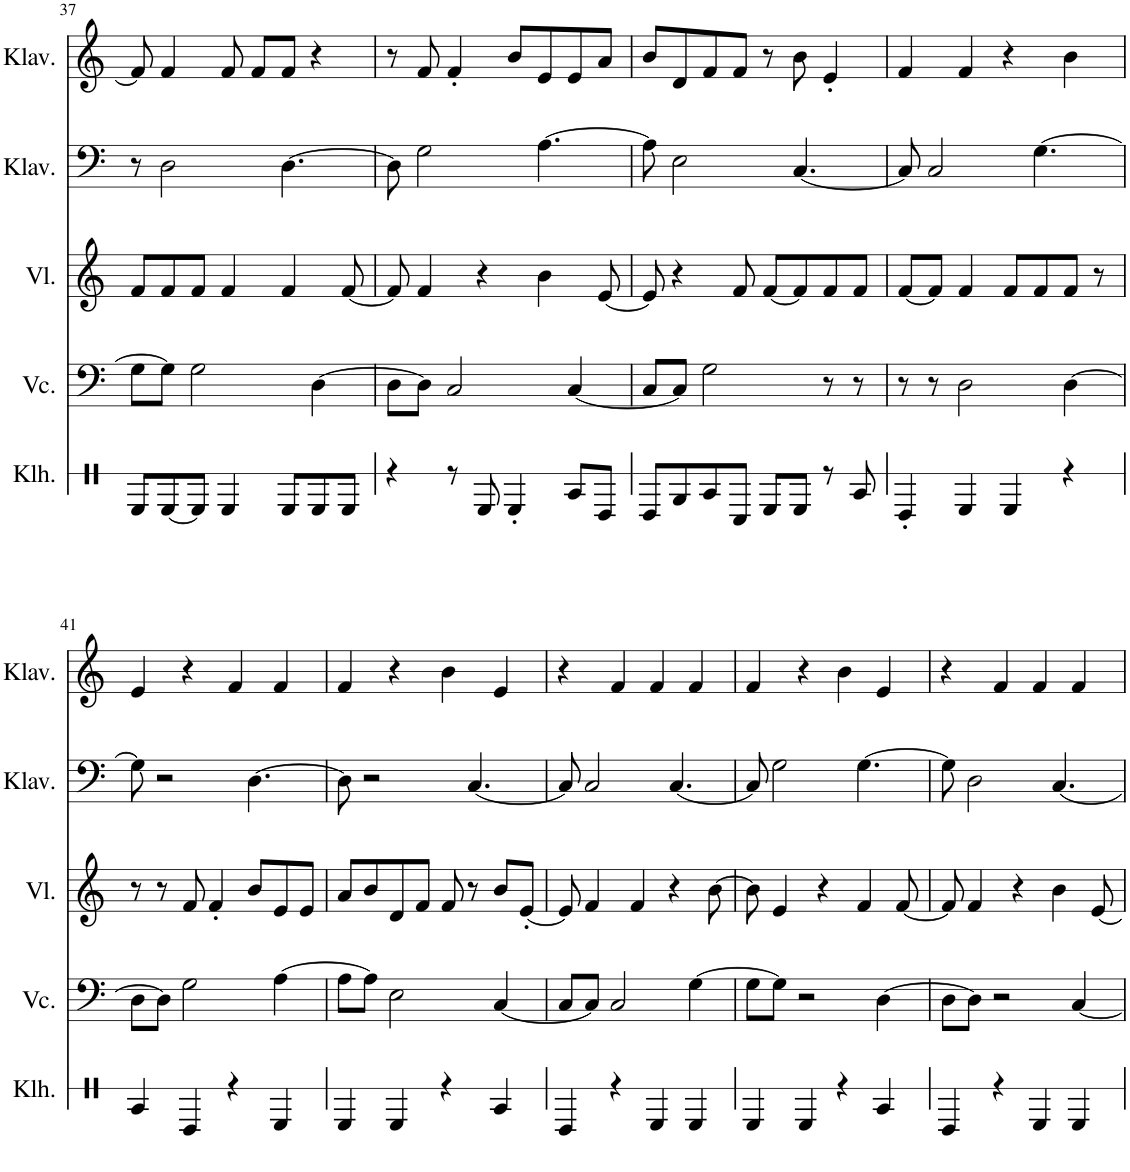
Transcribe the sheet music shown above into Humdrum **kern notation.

**kern	**kern	**kern	**kern	**kern
*part5	*part4	*part3	*part2	*part1
*staff5	*staff4	*staff3	*staff2	*staff1
*I"Klanghölzer	*I"Violoncello	*I"Violine	*I"Klavier	*I"Klavier
*I'Klh.	*I'Vc.	*I'Vl.	*I'Klav.	*I'Klav.
!!LO:PB:g=z
*clefX	*clefF4	*clefG2	*clefF4	*clefG2
*k[]	*k[]	*k[]	*k[]	*k[]
*M4/4	*M4/4	*M4/4	*M4/4	*M4/4
=37	=37	=37	=37	=37
8f/L	8G\L	8f/L	8r	8f/]
[8f/	8G\J]	8f/	2D\	4f/
8f/J]	2G\	8f/J	.	.
4f/	.	4f/	.	8f/
.	.	.	.	8f/L
8f/L	.	4f/	[4.D\	8f/J
8f/	[4D\	.	.	4r
8f/J	.	[8f/	.	.
=38	=38	=38	=38	=38
4r	8D\L	8f/]	8D\]	8r
.	8D\J]	4f/	2G\	8f/
8r	2C/	.	.	4f'/
8f/	.	4r	.	.
4f'/	.	.	.	8b/L
.	.	4b\	[4.A\	8e/
8b/L	[4C/	.	.	8e/
8e/J	.	[8e/	.	8a/J
=39	=39	=39	=39	=39
8e/L	8C/L	8e/]	8A\]	8b/L
8a/	8C/J]	4r	2E\	8d/
8b/	2G\	.	.	8f/
8d/J	.	8f/	.	8f/J
8f/L	.	[8f/L	.	8r
8f/J	.	8f/]	[4.C/	8b\
8r	8r	8f/	.	4e'/
8b/	8r	8f/J	.	.
=40	=40	=40	=40	=40
4e'/	8r	[8f/L	8C/]	4f/
.	8r	8f/J]	2C/	.
4f/	2D\	4f/	.	4f/
4f/	.	8f/L	.	4r
.	.	8f/	[4.G\	.
4r	[4D\	8f/J	.	4b\
.	.	8r	.	.
!!LO:LB:g=z
=41	=41	=41	=41	=41
4b/	8D\L	8r	8G\]	4e/
.	8D\J]	8r	2r	.
4e/	2G\	8f/	.	4r
.	.	4f'/	.	.
4r	.	.	.	4f/
.	.	8b/L	[4.D\	.
4f/	[4A\	8e/	.	4f/
.	.	8e/J	.	.
=42	=42	=42	=42	=42
4f/	8A\L	8a/L	8D\]	4f/
.	8A\J]	8b/	2r	.
4f/	2E\	8d/	.	4r
.	.	8f/J	.	.
4r	.	8f/	.	4b\
.	.	8r	[4.C/	.
4b/	[4C/	8b/L	.	4e/
.	.	[8e'/J	.	.
=43	=43	=43	=43	=43
4e/	8C/L	8e/]	8C/]	4r
.	8C/J]	4f/	2C/	.
4r	2C/	.	.	4f/
.	.	4f/	.	.
4f/	.	.	.	4f/
.	.	4r	[4.C/	.
4f/	[4G\	.	.	4f/
.	.	[8b\	.	.
=44	=44	=44	=44	=44
4f/	8G\L	8b\]	8C/]	4f/
.	8G\J]	4e/	2G\	.
4f/	2r	.	.	4r
.	.	4r	.	.
4r	.	.	.	4b\
.	.	4f/	[4.G\	.
4b/	[4D\	.	.	4e/
.	.	[8f/	.	.
=45	=45	=45	=45	=45
4e/	8D\L	8f/]	8G\]	4r
.	8D\J]	4f/	2D\	.
4r	2r	.	.	4f/
.	.	4r	.	.
4f/	.	.	.	4f/
.	.	4b\	[4.C/	.
4f/	[4C/	.	.	4f/
.	.	[8e/	.	.
=	=	=	=	=
*-	*-	*-	*-	*-
